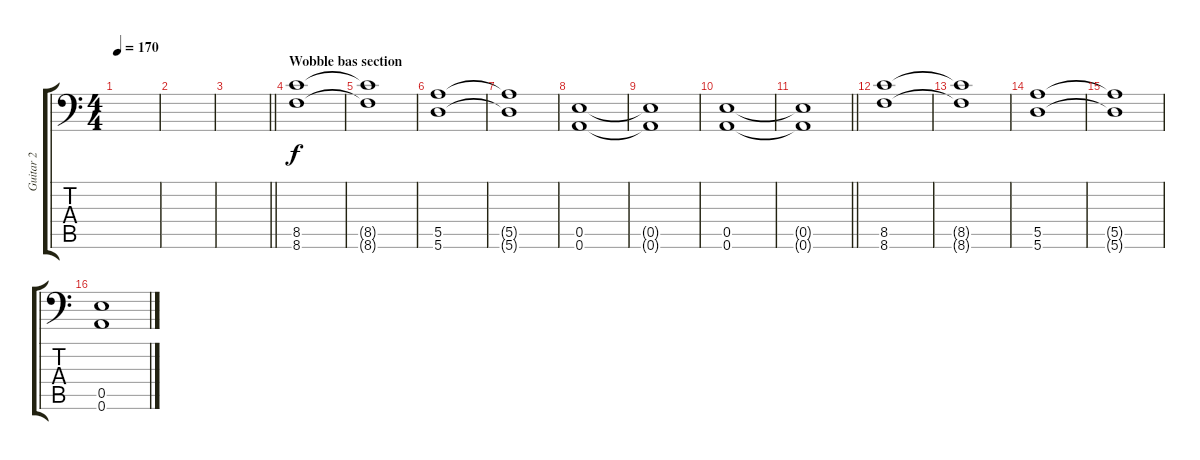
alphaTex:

\track ("Guitar 2" "Guitar 2") {instrument distortionguitar}
\staff {score tabs}
\tuning (B3 Gb3 D3 A2 E2 A1) {hide}
\ts (4 4)
\tempo 170
\clef f4
\ks c
|
|
\barLineRight lightlight
|
\section ("" "Wobble bas section")
(8.5 8.6).1 |
(8.5{t} 8.6{t}).1 |
(5.5 5.6).1 |
(5.5{t} 5.6{t}).1 |
(0.5 0.6).1 |
(0.5{t} 0.6{t}).1 |
(0.5 0.6).1 |
\barLineRight lightlight
(0.5{t} 0.6{t}).1 |
(8.5 8.6).1 |
(8.5{t} 8.6{t}).1 |
(5.5 5.6).1 |
(5.5{t} 5.6{t}).1 |
(0.5 0.6).1
